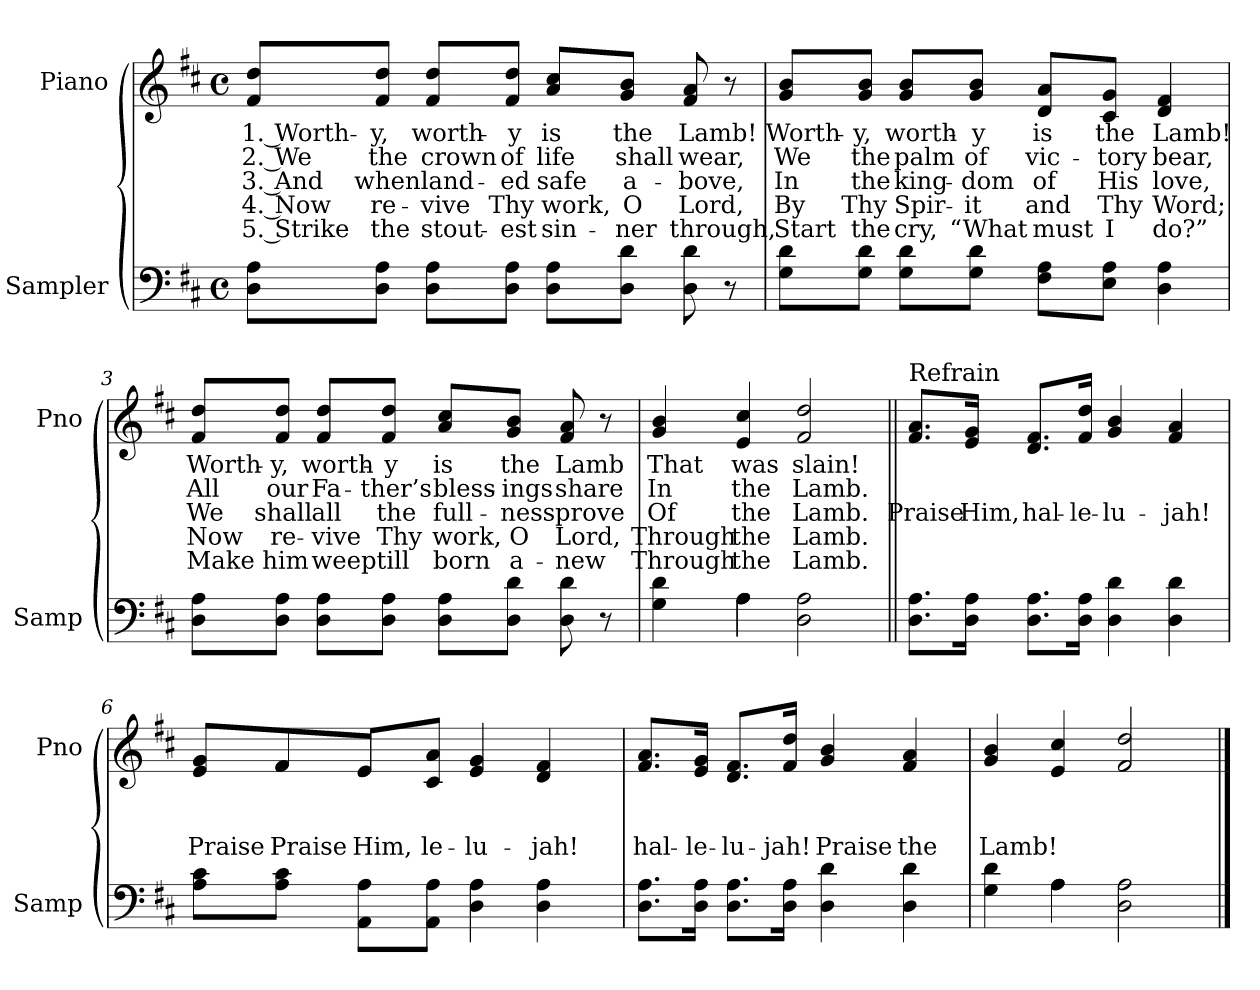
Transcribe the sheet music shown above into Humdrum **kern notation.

**kern	**kern	**text	**text	**text	**text	**text
*part2	*part1	*part1	*part1	*part1	*part1	*part1
*staff2	*staff1	*staff1	*staff1	*staff1	*staff1	*staff1
*I"Sampler	*I"Piano	*	*	*	*	*
*I'Samp	*I'Pno	*	*	*	*	*
*clefF4	*clefG2	*	*	*	*	*
*k[f#c#]	*k[f#c#]	*	*	*	*	*
*D:	*D:	*	*	*	*	*
*M4/4	*M4/4	*	*	*	*	*
*met(c)	*met(c)	*	*	*	*	*
=1	=1	=1	=1	=1	=1	=1
8D\ 8A\L	8f#/ 8dd/L	1. Worth-	2. We	3. And	4. Now	5. Strike
8D\ 8A\J	8f#/ 8dd/J	-y,	the	when	re-	the
8D\ 8A\L	8f#/ 8dd/L	worth-	crown	land-	-vive	stout-
8D\ 8A\J	8f#/ 8dd/J	-y	of	-ed	Thy	-est
8D\ 8A\L	8a/ 8cc#/L	is	life	safe	work,	sin-
8D\ 8d\J	8g/ 8b/J	the	shall	a-	O	-ner
8D 8d	8f# 8a	Lamb!	wear,	-bove,	Lord,	through,
8r	8r	.	.	.	.	.
=2	=2	=2	=2	=2	=2	=2
8G\ 8d\L	8g/ 8b/L	Worth-	We	In	By	Start
8G\ 8d\J	8g/ 8b/J	-y,	the	the	Thy	the
8G\ 8d\L	8g/ 8b/L	worth-	palm	king-	Spir-	cry,
8G\ 8d\J	8g/ 8b/J	-y	of	-dom	-it	“What
8F#\ 8A\L	8d/ 8a/L	is	vic-	of	and	must
8E\ 8A\J	8c#/ 8g/J	the	-tory	His	Thy	I
4D 4A	4d 4f#	Lamb!	bear,	love,	Word;	do?”
=3	=3	=3	=3	=3	=3	=3
8D\ 8A\L	8f#/ 8dd/L	Worth-	All	We	Now	Make
8D\ 8A\J	8f#/ 8dd/J	-y,	our	shall	re-	him
8D\ 8A\L	8f#/ 8dd/L	worth-	Fa-	all	-vive	weep
8D\ 8A\J	8f#/ 8dd/J	-y	-ther’s	the	Thy	till
8D\ 8A\L	8a/ 8cc#/L	is	bless-	full-	work,	born
8D\ 8d\J	8g/ 8b/J	the	-ings	-ness	O	a-
8D 8d	8f# 8a	Lamb	share	prove	Lord,	-new
8r	8r	.	.	.	.	.
=4	=4	=4	=4	=4	=4	=4
*^	*	*	*	*	*	*
4G 4d	4ryy	4g 4b	That	In	Of	Through	Through
4A\	4A	4e 4cc#	was	the	the	the	the
2D 2A	2ryy	2f# 2dd	slain!	Lamb.	Lamb.	Lamb.	Lamb.
=5||	=5||	=5||	=5||	=5||	=5||	=5||	=5||
!	!	!LO:TX:t=Refrain	!	!	!	!	!
*v	*v	*	*	*	*	*	*
8.D\ 8.A\L	8.f#/ 8.a/L	.	.	Praise	.	.
16D\ 16A\Jk	16e/ 16g/Jk	.	.	Him,	.	.
8.D\ 8.A\L	8.d/ 8.f#/L	.	.	hal-	.	.
16D\ 16A\Jk	16f#/ 16dd/Jk	.	.	-le-	.	.
4D 4d	4g 4b	.	.	-lu-	.	.
4D 4d	4f# 4a	.	.	-jah!	.	.
=6	=6	=6	=6	=6	=6	=6
*	*^	*	*	*	*	*
8A\ 8c#\L	8e/ 8g/L	8ryy	.	.	Praise	.	.
8A\ 8c#\J	8f#/J	8f#/L	.	.	Praise	.	.
8AA\ 8A\L	8e/L	8e/J	.	.	Him,	.	.
8AA\ 8A\J	8c#/ 8a/J	2ryy	.	.	-le-	.	.
4D 4A	4e 4g	.	.	.	-lu-	.	.
4D 4A	4d 4f#	.	.	.	-jah!	.	.
.	.	8ryy	.	.	.	.	.
*	*v	*v	*	*	*	*	*
=7	=7	=7	=7	=7	=7	=7
8.D\ 8.A\L	8.f#/ 8.a/L	.	.	hal-	.	.
16D\ 16A\Jk	16e/ 16g/Jk	.	.	-le-	.	.
8.D\ 8.A\L	8.d/ 8.f#/L	.	.	-lu-	.	.
16D\ 16A\Jk	16f#/ 16dd/Jk	.	.	-jah!	.	.
4D 4d	4g 4b	.	.	Praise	.	.
4D 4d	4f# 4a	.	.	the	.	.
=8	=8	=8	=8	=8	=8	=8
*^	*	*	*	*	*	*
4G 4d	4ryy	4g 4b	.	.	Lamb!	.	.
4A\	4A	4e 4cc#	.	.	.	.	.
2D 2A	2ryy	2f# 2dd	.	.	.	.	.
*v	*v	*	*	*	*	*	*
==	==	==	==	==	==	==
*-	*-	*-	*-	*-	*-	*-
